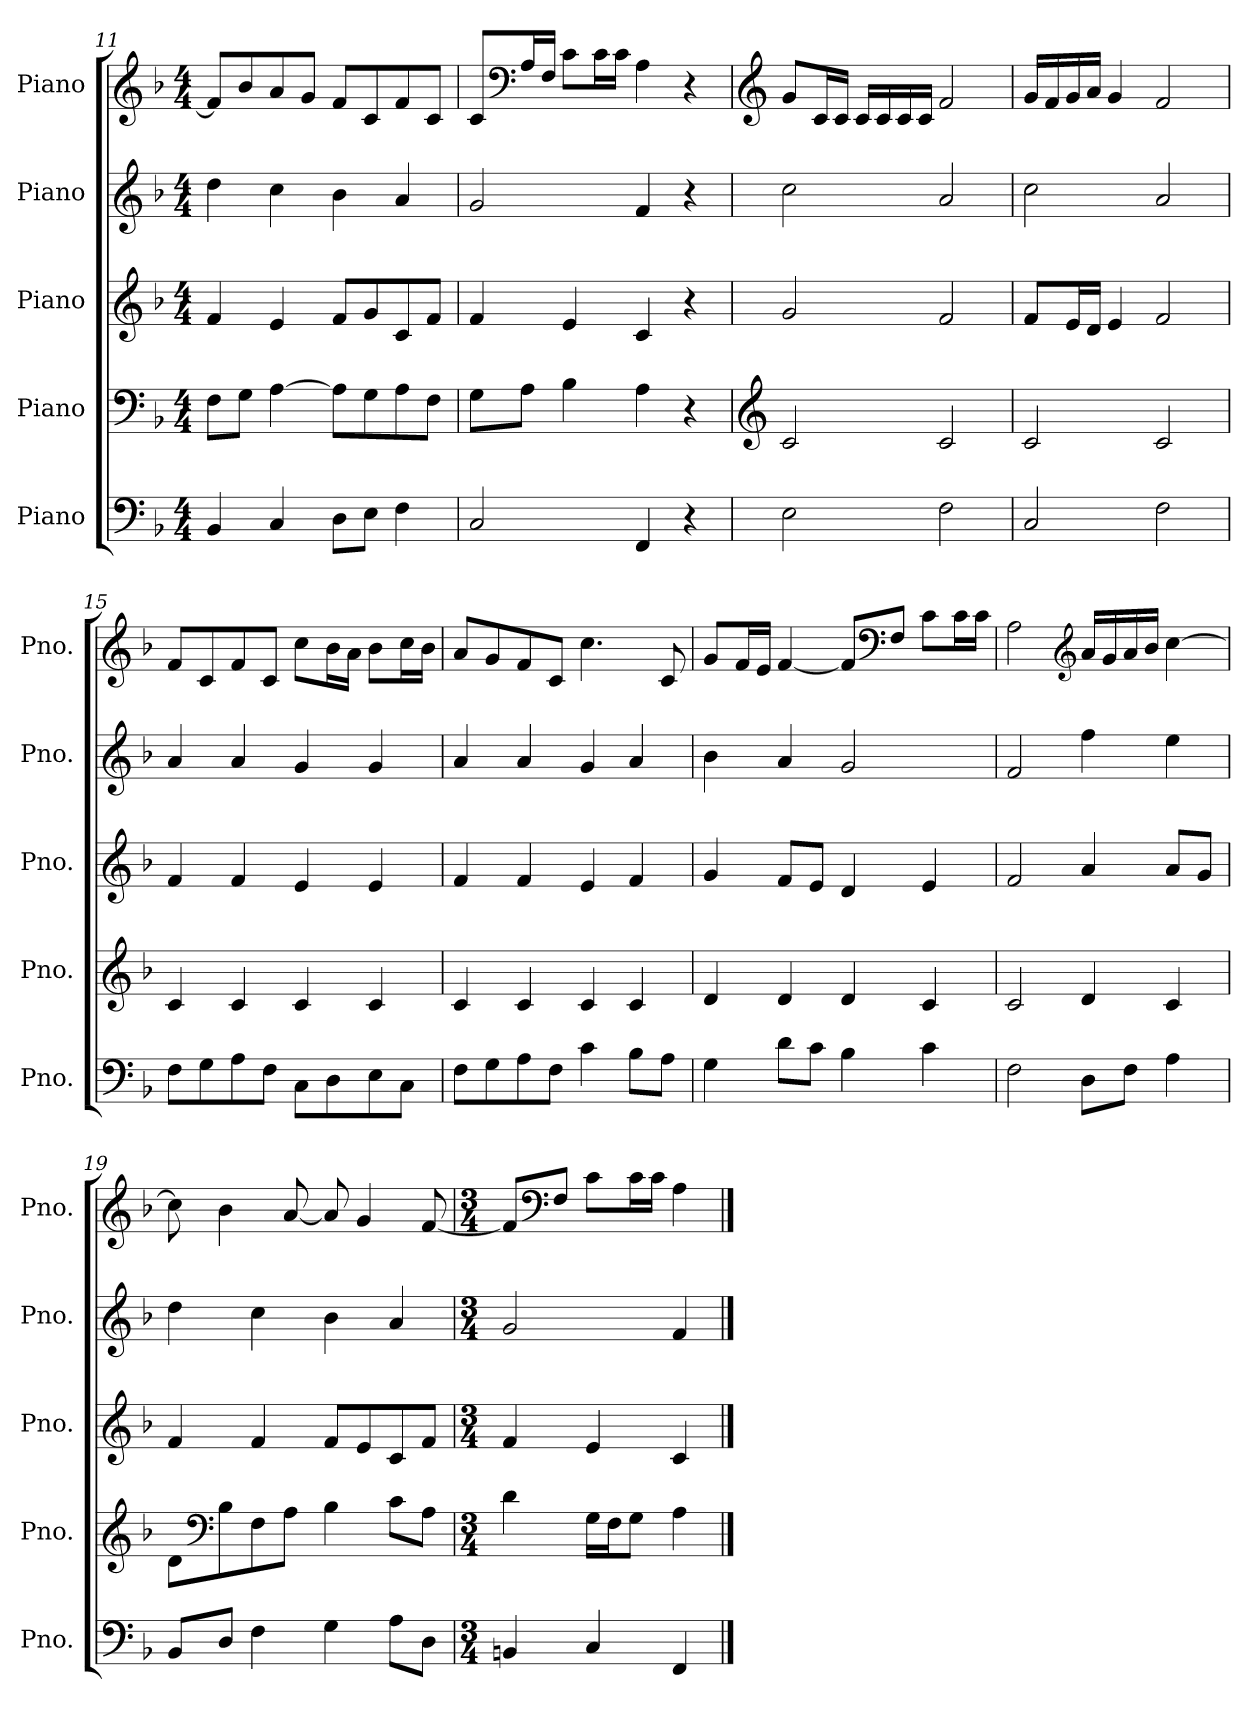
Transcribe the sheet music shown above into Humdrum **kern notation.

**kern	**kern	**kern	**kern	**kern
*part5	*part4	*part3	*part2	*part1
*staff5	*staff4	*staff3	*staff2	*staff1
*I"Piano	*I"Piano	*I"Piano	*I"Piano	*I"Piano
*I'Pno.	*I'Pno.	*I'Pno.	*I'Pno.	*I'Pno.
*clefF4	*clefF4	*clefG2	*clefG2	*clefG2
*k[b-]	*k[b-]	*k[b-]	*k[b-]	*k[b-]
*M4/4	*M4/4	*M4/4	*M4/4	*M4/4
=11	=11	=11	=11	=11
4BB-/	8F\L	4f/	4dd\	8f/L]
.	8G\J	.	.	8b-/
4C/	[4A\	4e/	4cc\	8a/
.	.	.	.	8g/J
8D\L	8A\L]	8f/L	4b-\	8f/L
8E\J	8G\	8g/	.	8c/
4F\	8A\	8c/	4a/	8f/
.	8F\J	8f/J	.	8c/J
=12	=12	=12	=12	=12
2C/	8G\L	4f/	2g/	8c/L
*	*	*	*	*clefF4
.	8A\J	.	.	16A/L
.	.	.	.	16F/JJ
.	4B-\	4e/	.	8c\L
.	.	.	.	16c\L
.	.	.	.	16c\JJ
4FF/	4A\	4c/	4f/	4A\
4r	4r	4r	4r	4r
!!LO:LB:g=z
=13	=13	=13	=13	=13
*	*clefG2	*	*	*clefG2
2E\	2c/	2g/	2cc\	8g/L
.	.	.	.	16c/L
.	.	.	.	16c/JJ
.	.	.	.	16c/LL
.	.	.	.	16c/
.	.	.	.	16c/
.	.	.	.	16c/JJ
2F\	2c/	2f/	2a/	2f/
=14	=14	=14	=14	=14
2C/	2c/	8f/L	2cc\	16g/LL
.	.	.	.	16f/
.	.	16e/L	.	16g/
.	.	16d/JJ	.	16a/JJ
.	.	4e/	.	4g/
2F\	2c/	2f/	2a/	2f/
=15	=15	=15	=15	=15
8F\L	4c/	4f/	4a/	8f/L
8G\	.	.	.	8c/
8A\	4c/	4f/	4a/	8f/
8F\J	.	.	.	8c/J
8C\L	4c/	4e/	4g/	8cc\L
8D\	.	.	.	16b-\L
.	.	.	.	16a\JJ
8E\	4c/	4e/	4g/	8b-\L
8C\J	.	.	.	16cc\L
.	.	.	.	16b-\JJ
=16	=16	=16	=16	=16
8F\L	4c/	4f/	4a/	8a/L
8G\	.	.	.	8g/
8A\	4c/	4f/	4a/	8f/
8F\J	.	.	.	8c/J
4c\	4c/	4e/	4g/	4.cc\
8B-\L	4c/	4f/	4a/	.
8A\J	.	.	.	8c/
!!LO:PB:g=z
=17	=17	=17	=17	=17
4G\	4d/	4g/	4b-\	8g/L
.	.	.	.	16f/L
.	.	.	.	16e/JJ
8d\L	4d/	8f/L	4a/	[4f/
8c\J	.	8e/J	.	.
4B-\	4d/	4d/	2g/	8f/L]
*	*	*	*	*clefF4
.	.	.	.	8F/J
4c\	4c/	4e/	.	8c\L
.	.	.	.	16c\L
.	.	.	.	16c\JJ
=18	=18	=18	=18	=18
2F\	2c/	2f/	2f/	2A\
*	*	*	*	*clefG2
8D\L	4d/	4a/	4ff\	16a/LL
.	.	.	.	16g/
8F\J	.	.	.	16a/
.	.	.	.	16b-/JJ
4A\	4c/	8a/L	4ee\	[4cc\
.	.	8g/J	.	.
=19	=19	=19	=19	=19
8BB-/L	8d\L	4f/	4dd\	8cc\]
*	*clefF4	*	*	*
8D/J	8B-\	.	.	4b-\
4F\	8F\	4f/	4cc\	.
.	8A\J	.	.	[8a/
4G\	4B-\	8f/L	4b-\	8a/]
.	.	8e/	.	4g/
8A\L	8c\L	8c/	4a/	.
8D\J	8A\J	8f/J	.	[8f/
!!LO:LB:g=z
=20	=20	=20	=20	=20
*M3/4	*M3/4	*M3/4	*M3/4	*M3/4
4BBn/	4d\	4f/	2g/	8f/L]
*	*	*	*	*clefF4
.	.	.	.	8F/J
4C/	16G\LL	4e/	.	8c\L
.	16F\J	.	.	.
.	8G\J	.	.	16c\L
.	.	.	.	16c\JJ
4FF/	4A\	4c/	4f/	4A\
==	==	==	==	==
*-	*-	*-	*-	*-
